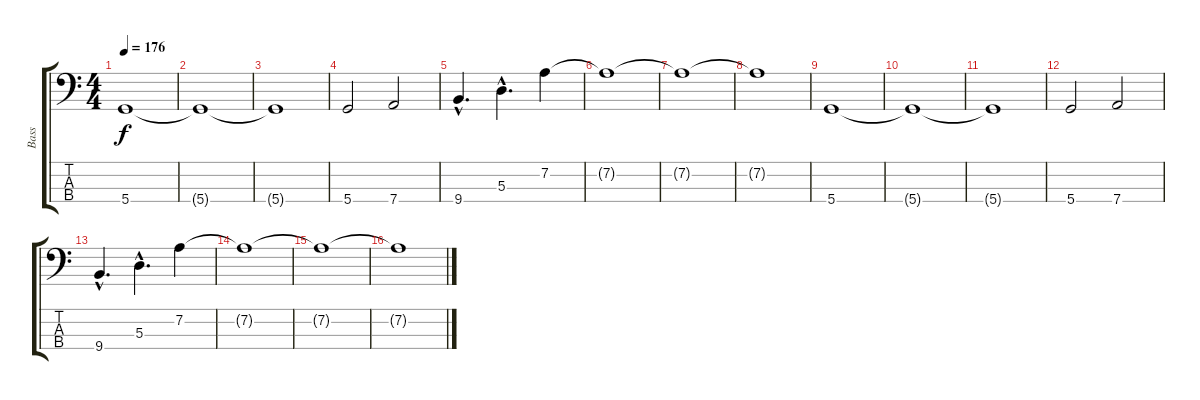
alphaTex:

\track ("Bass" "Bass") {instrument electricbassfinger}
\staff {score tabs}
\tuning (G2 D2 A1 D1) {hide}
\ts (4 4)
\tempo 176
\clef f4
\ks c
5.4.1{dy f} |
5.4{t}.1 |
5.4{t}.1 |
5.4.2 7.4.2 |
9.4{hac}.4{d} 5.3{hac}.4{d} 7.2.4 |
7.2{t}.1 |
7.2{t}.1 |
7.2{t}.1 |
5.4.1 |
5.4{t}.1 |
5.4{t}.1 |
5.4.2 7.4.2 |
9.4{hac}.4{d} 5.3{hac}.4{d} 7.2.4 |
7.2{t}.1 |
7.2{t}.1 |
7.2{t}.1
